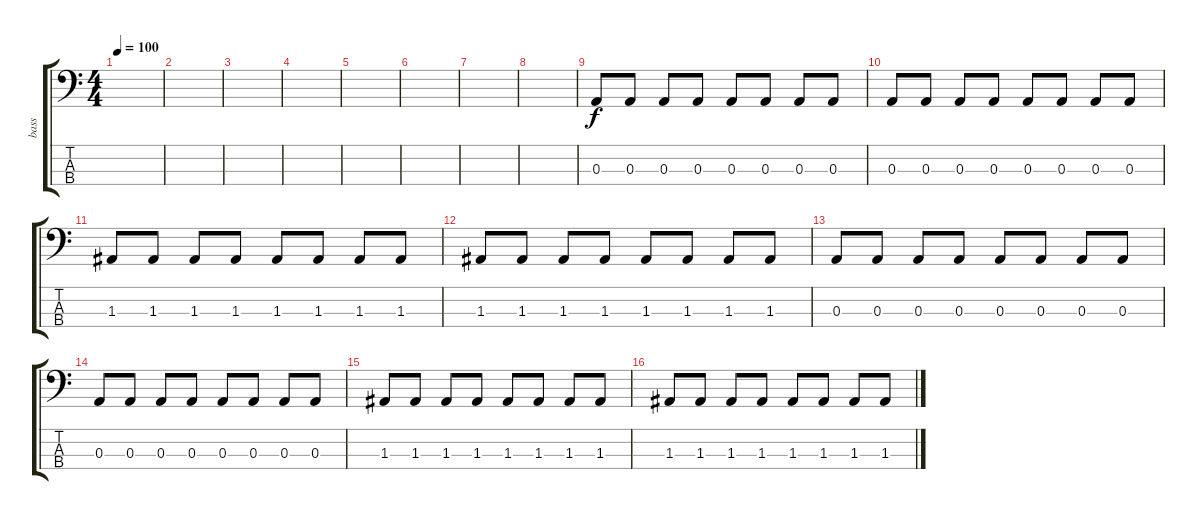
\track ("bass" "bass") {instrument electricbassfinger}
\staff {score tabs}
\tuning (G2 D2 A1 E1) {hide}
\ts (4 4)
\tempo 100
\clef f4
\ks c
|
|
|
|
|
|
|
|
0.3.8 0.3.8 0.3.8 0.3.8 0.3.8 0.3.8 0.3.8 0.3.8 |
0.3.8 0.3.8 0.3.8 0.3.8 0.3.8 0.3.8 0.3.8 0.3.8 |
1.3.8 1.3.8 1.3.8 1.3.8 1.3.8 1.3.8 1.3.8 1.3.8 |
1.3.8 1.3.8 1.3.8 1.3.8 1.3.8 1.3.8 1.3.8 1.3.8 |
0.3.8 0.3.8 0.3.8 0.3.8 0.3.8 0.3.8 0.3.8 0.3.8 |
0.3.8 0.3.8 0.3.8 0.3.8 0.3.8 0.3.8 0.3.8 0.3.8 |
1.3.8 1.3.8 1.3.8 1.3.8 1.3.8 1.3.8 1.3.8 1.3.8 |
1.3.8 1.3.8 1.3.8 1.3.8 1.3.8 1.3.8 1.3.8 1.3.8
